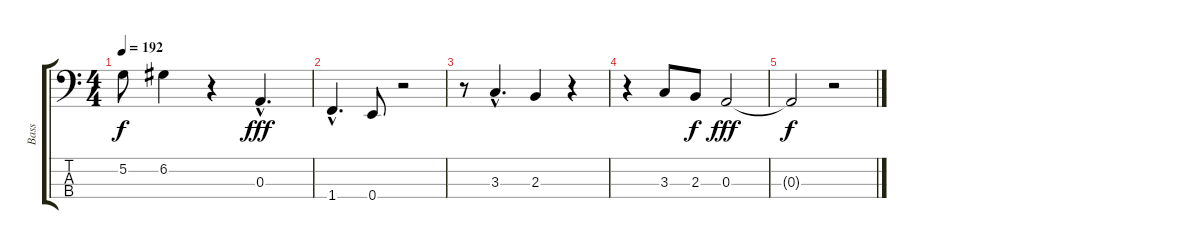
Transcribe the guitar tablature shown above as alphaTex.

\track ("Bass" "Bass") {instrument electricbasspick}
\staff {score tabs}
\tuning (G2 D2 A1 E1) {hide}
\ts (4 4)
\tempo 192
\clef f4
\ks c
5.2{t}.8{dy f} 6.2.4 r.4 0.3{hac}.4{d dy fff} |
1.4{hac}.4{d} 0.4.8 r.2 |
r.8 3.3{hac}.4{d} 2.3.4 r.4 |
r.4 3.3.8 2.3.8{dy f} 0.3.2{dy fff} |
0.3{t}.2{dy f} r.2
